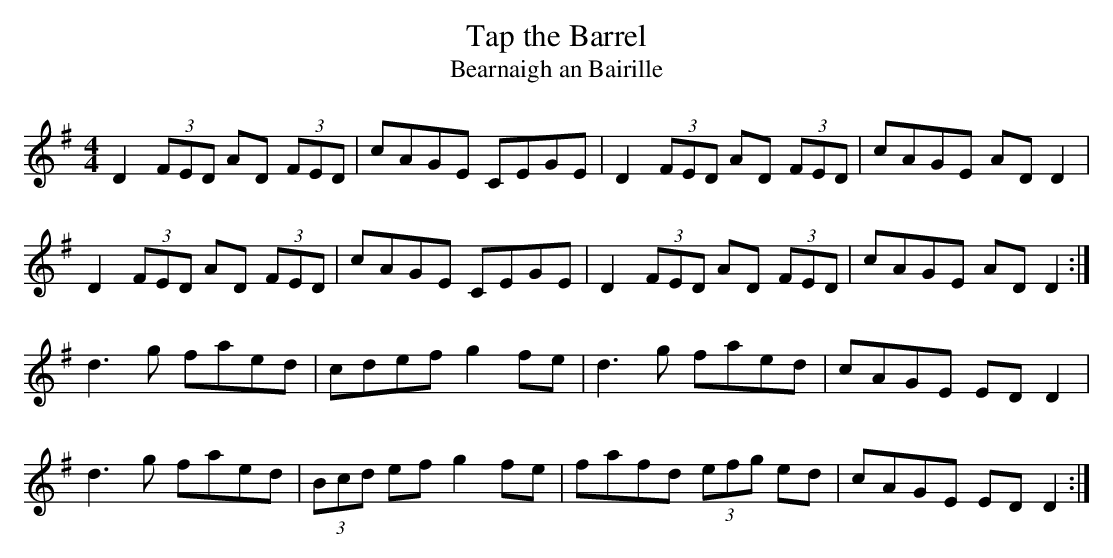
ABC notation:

X:1
T: Tap the Barrel
T: Bearnaigh an Bairille
L: 1/8
M: 4/4
K: Dmix
D2 (3FED AD (3FED|cAGE CEGE|D2 (3FED AD (3FED|cAGE AD D2|
D2 (3FED AD (3FED|cAGE CEGE|D2 (3FED AD (3FED|cAGE AD D2 :|
d3g faed|cdef g2 fe|d3g faed|cAGE ED D2|
d3g faed|(3Bcd ef g2 fe|fafd (3efg ed|cAGE ED D2 :|
